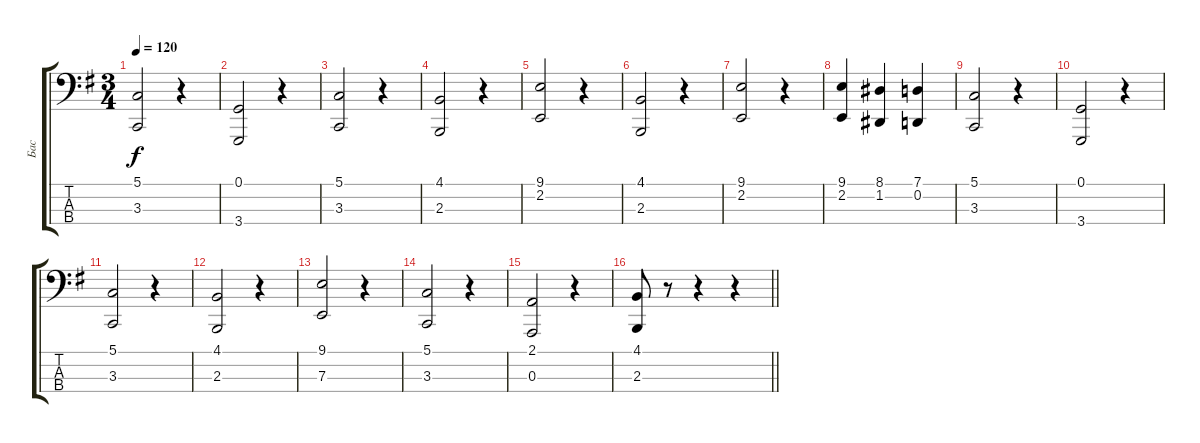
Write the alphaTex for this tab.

\track ("Бас" "Бас") {instrument tuba}
\staff {score tabs}
\tuning (G2 D2 A1 E1) {hide}
\ts (3 4)
\tempo 120
\clef f4
\ks g
(5.1 3.3).2{dy f} r.4 |
(0.1 3.4).2 r.4 |
(5.1 3.3).2 r.4 |
(4.1 2.3).2 r.4 |
(9.1 2.2).2 r.4 |
(4.1 2.3).2 r.4 |
(9.1 2.2).2 r.4 |
(9.1 2.2).4 (8.1 1.2).4 (7.1 0.2).4 |
(5.1 3.3).2 r.4 |
(0.1 3.4).2 r.4 |
(5.1 3.3).2 r.4 |
(4.1 2.3).2 r.4 |
(9.1 7.3).2 r.4 |
(5.1 3.3).2 r.4 |
(2.1 0.3).2 r.4 |
\barLineRight lightlight
(4.1 2.3).8 r.8 r.4 r.4
